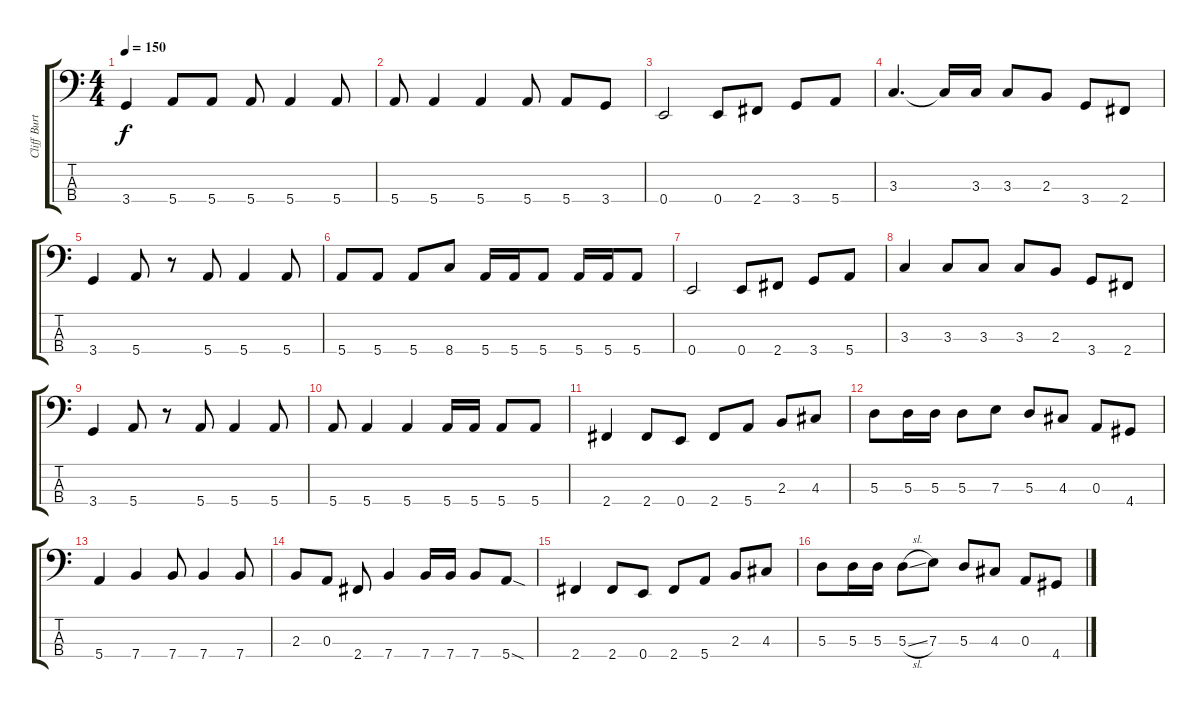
\track ("Cliff Burton" "Cliff Burt") {instrument electricbassfinger}
\staff {score tabs}
\tuning (G2 D2 A1 E1) {hide}
\ts (4 4)
\tempo 150
\clef f4
\ks c
3.4.4{dy f} 5.4.8 5.4.8 5.4.8 5.4.4 5.4.8 |
5.4.8 5.4.4 5.4.4 5.4.8 5.4.8 3.4.8 |
0.4.2 0.4.8 2.4.8 3.4.8 5.4.8 |
3.3.4{d} 3.3{t}.16 3.3.16 3.3.8 2.3.8 3.4.8 2.4.8 |
3.4.4 5.4.8 r.8 5.4.8 5.4.4 5.4.8 |
5.4.8 5.4.8 5.4.8 8.4.8 5.4.16 5.4.16 5.4.8 5.4.16 5.4.16 5.4.8 |
0.4.2 0.4.8 2.4.8 3.4.8 5.4.8 |
3.3.4 3.3.8 3.3.8 3.3.8 2.3.8 3.4.8 2.4.8 |
3.4.4 5.4.8 r.8 5.4.8 5.4.4 5.4.8 |
5.4.8 5.4.4 5.4.4 5.4.16 5.4.16 5.4.8 5.4.8 |
2.4.4 2.4.8 0.4.8 2.4.8 5.4.8 2.3.8 4.3.8 |
5.3.8 5.3.16 5.3.16 5.3.8 7.3.8 5.3.8 4.3.8 0.3.8 4.4.8 |
5.4.4 7.4.4 7.4.8 7.4.4 7.4.8 |
2.3.8 0.3.8 2.4.8 7.4.4 7.4.16 7.4.16 7.4.8 5.4{sod}.8 |
2.4.4 2.4.8 0.4.8 2.4.8 5.4.8 2.3.8 4.3.8 |
5.3.8 5.3.16 5.3.16 5.3{sl}.8 7.3.8 5.3.8 4.3.8 0.3.8 4.4.8
